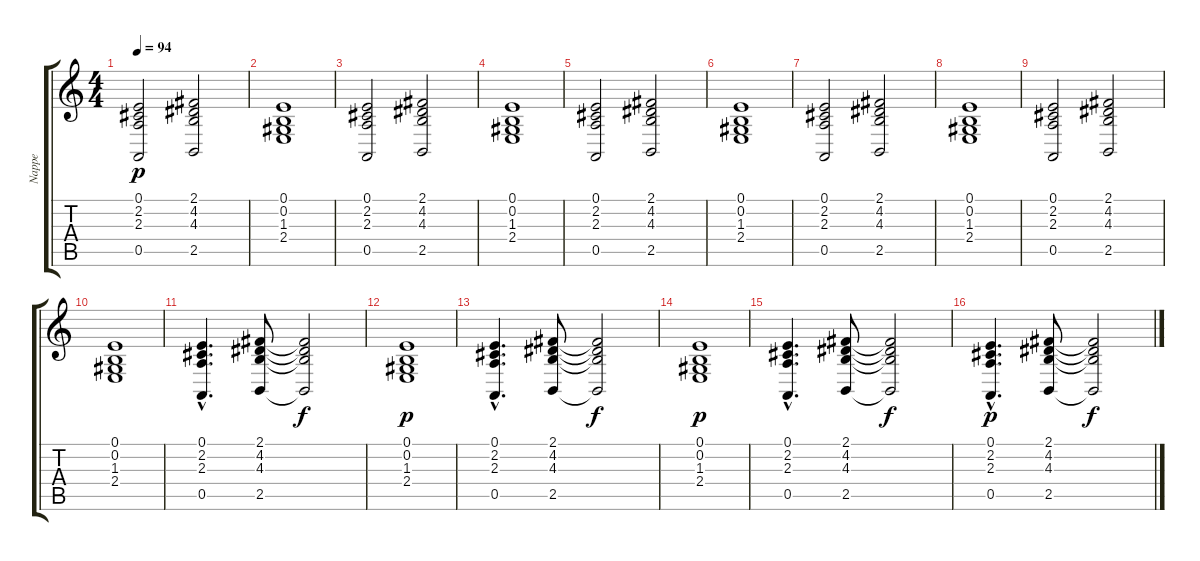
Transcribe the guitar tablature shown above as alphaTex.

\track ("Nappe" "Nappe") {instrument pad2warm}
\staff {score tabs}
\tuning (E4 B3 G3 D3 A2 E2) {hide}
\ts (4 4)
\tempo 94
\clef g2
\ks c
(0.1 2.2 2.3 0.5).2{dy p} (2.1 4.2 4.3 2.5).2 |
(0.1 0.2 1.3 2.4).1 |
(0.1 2.2 2.3 0.5).2 (2.1 4.2 4.3 2.5).2 |
(0.1 0.2 1.3 2.4).1 |
(0.1 2.2 2.3 0.5).2 (2.1 4.2 4.3 2.5).2 |
(0.1 0.2 1.3 2.4).1 |
(0.1 2.2 2.3 0.5).2 (2.1 4.2 4.3 2.5).2 |
(0.1 0.2 1.3 2.4).1 |
(0.1 2.2 2.3 0.5).2 (2.1 4.2 4.3 2.5).2 |
(0.1 0.2 1.3 2.4).1 |
(0.1{hac} 2.2{hac} 2.3{hac} 0.5{hac}).4{d} (2.1 4.2 4.3 2.5).8 (2.1{t} 4.2{t} 4.3{t} 2.5{t}).2{dy f} |
(0.1 0.2 1.3 2.4).1{dy p} |
(0.1{hac} 2.2{hac} 2.3{hac} 0.5{hac}).4{d} (2.1 4.2 4.3 2.5).8 (2.1{t} 4.2{t} 4.3{t} 2.5{t}).2{dy f} |
(0.1 0.2 1.3 2.4).1{dy p} |
(0.1{hac} 2.2{hac} 2.3{hac} 0.5{hac}).4{d} (2.1 4.2 4.3 2.5).8 (2.1{t} 4.2{t} 4.3{t} 2.5{t}).2{dy f} |
(0.1{hac} 2.2{hac} 2.3{hac} 0.5{hac}).4{d dy p} (2.1 4.2 4.3 2.5).8 (2.1{t} 4.2{t} 4.3{t} 2.5{t}).2{dy f}
